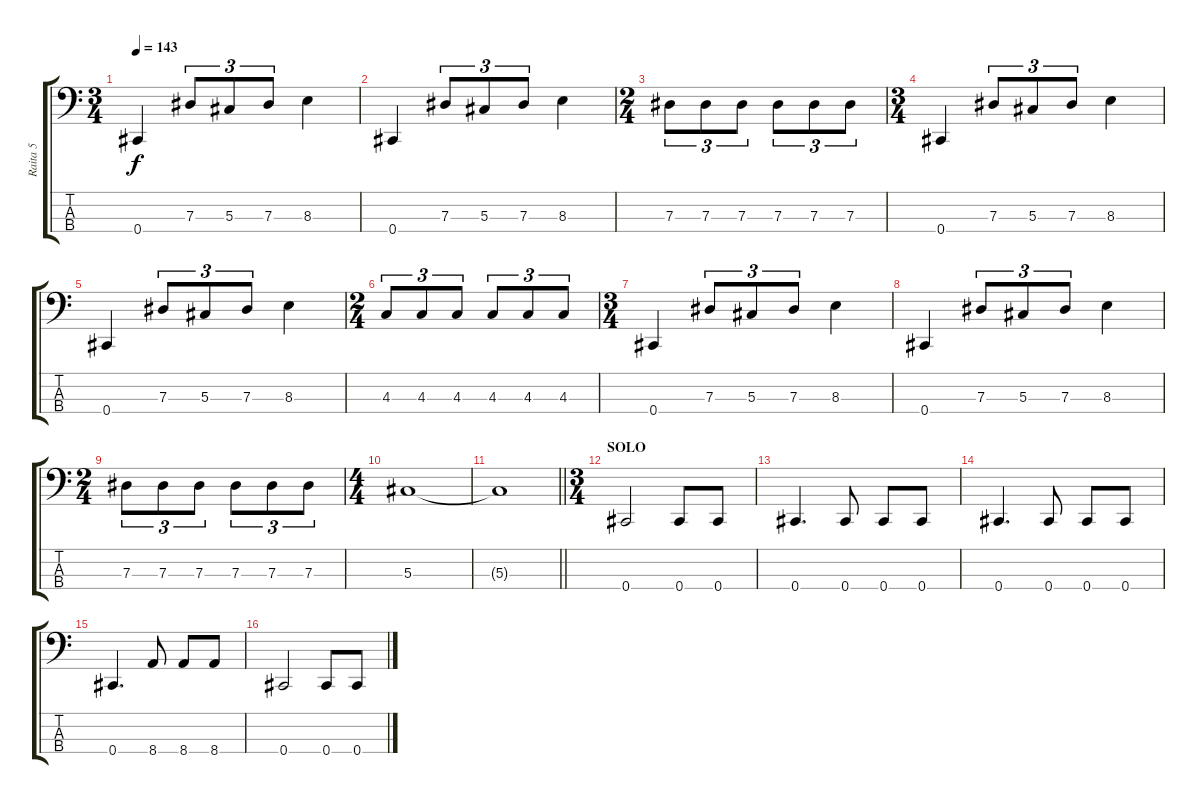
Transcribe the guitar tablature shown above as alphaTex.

\track ("Raita 5" "Raita 5") {instrument electricbassfinger}
\staff {score tabs}
\tuning (Gb2 Db2 Ab1 Db1) {hide}
\ts (3 4)
\tempo 143
\clef f4
\ks c
0.4.4{dy f} 7.3.8{tu (3 2)} 5.3.8{tu (3 2)} 7.3.8{tu (3 2)} 8.3.4 |
0.4.4 7.3.8{tu (3 2)} 5.3.8{tu (3 2)} 7.3.8{tu (3 2)} 8.3.4 |
\ts (2 4)
7.3.8{tu (3 2)} 7.3.8{tu (3 2)} 7.3.8{tu (3 2)} 7.3.8{tu (3 2)} 7.3.8{tu (3 2)} 7.3.8{tu (3 2)} |
\ts (3 4)
0.4.4 7.3.8{tu (3 2)} 5.3.8{tu (3 2)} 7.3.8{tu (3 2)} 8.3.4 |
0.4.4 7.3.8{tu (3 2)} 5.3.8{tu (3 2)} 7.3.8{tu (3 2)} 8.3.4 |
\ts (2 4)
4.3.8{tu (3 2)} 4.3.8{tu (3 2)} 4.3.8{tu (3 2)} 4.3.8{tu (3 2)} 4.3.8{tu (3 2)} 4.3.8{tu (3 2)} |
\ts (3 4)
0.4.4 7.3.8{tu (3 2)} 5.3.8{tu (3 2)} 7.3.8{tu (3 2)} 8.3.4 |
0.4.4 7.3.8{tu (3 2)} 5.3.8{tu (3 2)} 7.3.8{tu (3 2)} 8.3.4 |
\ts (2 4)
7.3.8{tu (3 2)} 7.3.8{tu (3 2)} 7.3.8{tu (3 2)} 7.3.8{tu (3 2)} 7.3.8{tu (3 2)} 7.3.8{tu (3 2)} |
\ts (4 4)
5.3.1 |
\barLineRight lightlight
5.3{t}.1 |
\ts (3 4)
\section ("" "SOLO")
0.4.2 0.4.8 0.4.8 |
0.4.4{d} 0.4.8 0.4.8 0.4.8 |
0.4.4{d} 0.4.8 0.4.8 0.4.8 |
0.4.4{d} 8.4.8 8.4.8 8.4.8 |
0.4.2 0.4.8 0.4.8
